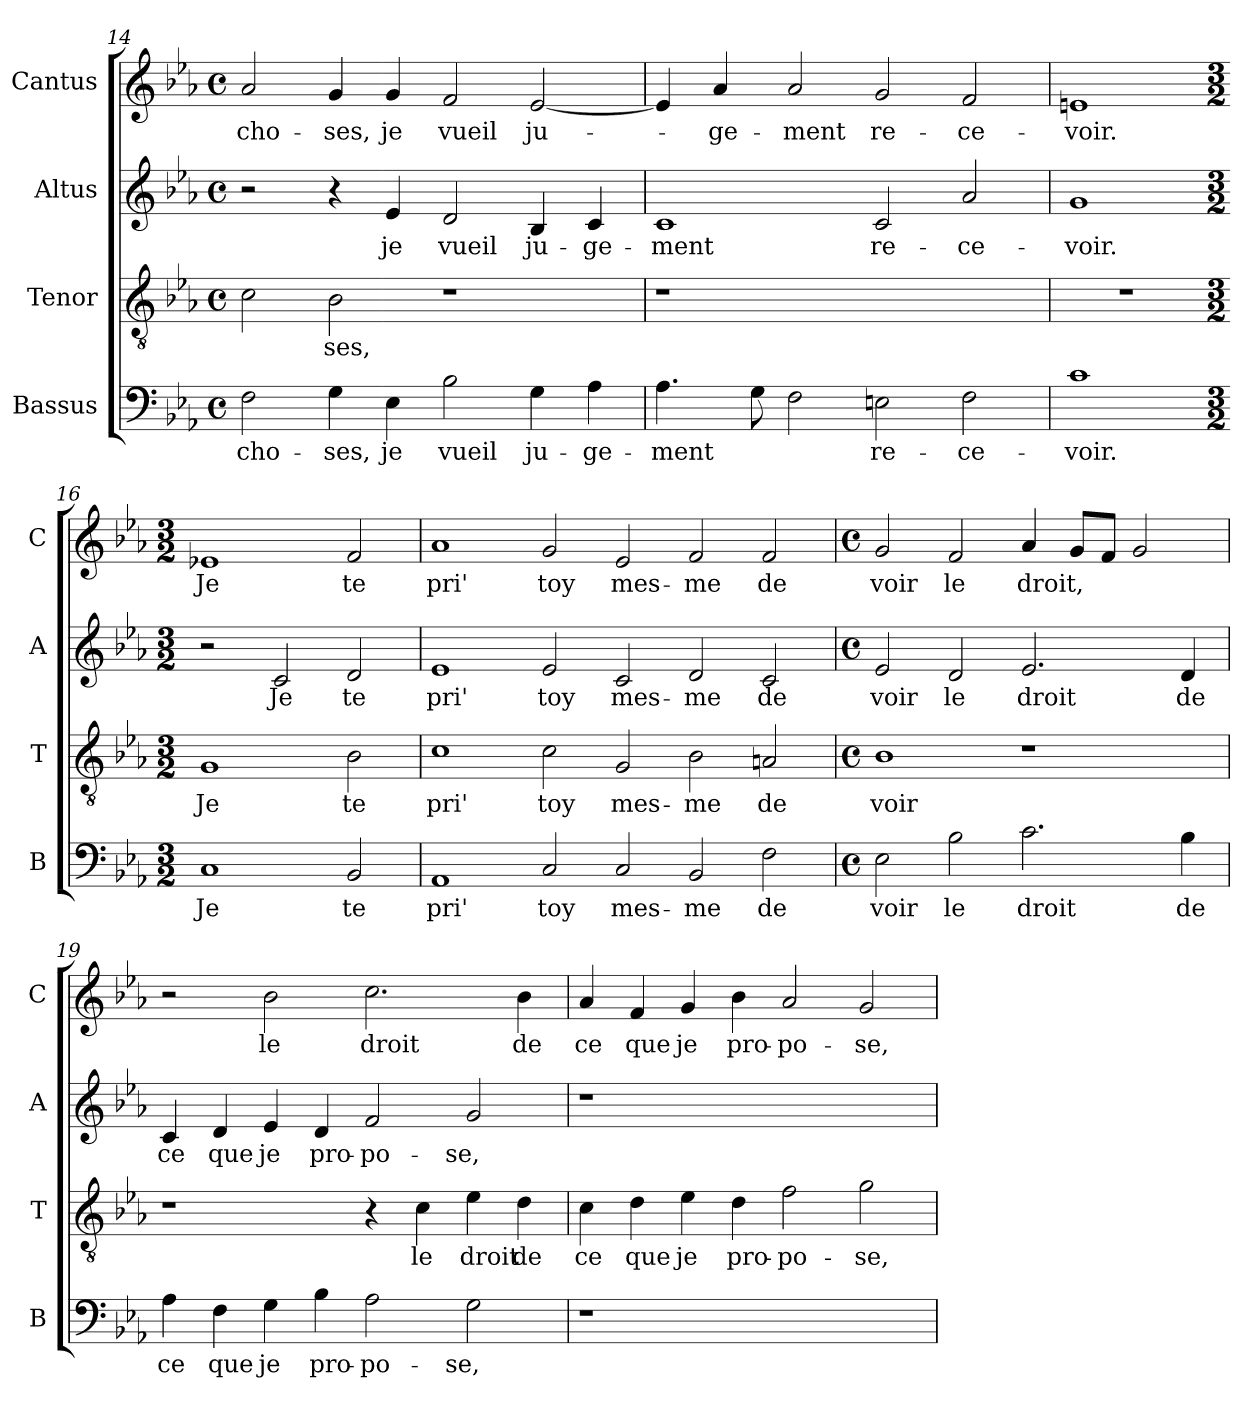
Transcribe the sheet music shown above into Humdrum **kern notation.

**kern	**text	**kern	**text	**kern	**text	**kern	**text
*part4	*part4	*part3	*part3	*part2	*part2	*part1	*part1
*staff4	*staff4	*staff3	*staff3	*staff2	*staff2	*staff1	*staff1
*I"Bassus	*	*I"Tenor	*	*I"Altus	*	*I"Cantus	*
*I'B	*	*I'T	*	*I'A	*	*I'C	*
*clefF4	*	*clefGv2	*	*clefG2	*	*clefG2	*
*k[b-e-a-]	*	*k[b-e-a-]	*	*k[b-e-a-]	*	*k[b-e-a-]	*
*E-:	*	*E-:	*	*E-:	*	*E-:	*
*M4/4	*	*M4/4	*	*M4/4	*	*M4/4	*
*met(c)	*	*met(c)	*	*met(c)	*	*met(c)	*
=14	=14	=14	=14	=14	=14	=14	=14
!	!LO:LY:b	!	!	!	!	!	!LO:LY:b
2F\	cho-	2c\	.	2r	.	2a-/	cho-
!	!LO:LY:b	!	!LO:LY:b	!	!	!	!LO:LY:b
4G\	-ses,	2B-\	-ses,	4r	.	4g/	-ses,
!	!LO:LY:b	!	!	!	!LO:LY:b	!	!LO:LY:b
4E-\	je	.	.	4e-/	je	4g/	je
!	!LO:LY:b	!	!	!	!LO:LY:b	!	!LO:LY:b
2B-\	vueil	1r	.	2d/	vueil	2f/	vueil
!	!LO:LY:b	!	!	!	!LO:LY:b	!	!LO:LY:b
4G\	ju-	.	.	4B-/	ju-	[2e-/	ju-
!	!LO:LY:b	!	!	!	!LO:LY:b	!	!
4A-\	-ge-	.	.	4c/	-ge-	.	.
=15	=15	=15	=15	=15	=15	=15	=15
!	!LO:LY:b	!	!	!	!LO:LY:b	!	!
4.A-\	-ment	1r	.	1c	-ment	4e-/]	.
!	!	!	!	!	!	!	!LO:LY:b
.	.	.	.	.	.	4a-/	-ge-
8G\	.	.	.	.	.	.	.
!	!	!	!	!	!	!	!LO:LY:b
2F\	.	.	.	.	.	2a-/	-ment
!	!LO:LY:b	!	!	!	!LO:LY:b	!	!LO:LY:b
2En\	re-	1ryy	.	2c/	re-	2g/	re-
!	!LO:LY:b	!	!	!	!LO:LY:b	!	!LO:LY:b
2F\	-ce-	.	.	2a-/	-ce-	2f/	-ce-
!!LO:LB:g=z
=16	=16	=16	=16	=16	=16	=16	=16
!	!LO:LY:b	!	!	!	!LO:LY:b	!	!LO:LY:b
1c	-voir.	1r	.	1g	-voir.	1en	-voir.
=16X3-	=16X3-	=16X3-	=16X3-	=16X3-	=16X3-	=16X3-	=16X3-
*M3/2	*	*M3/2	*	*M3/2	*	*M3/2	*
!	!LO:LY:b	!	!LO:LY:b	!	!	!	!LO:LY:b
1C	Je	1G	Je	2r	.	1e-X	Je
!	!	!	!	!	!LO:LY:b	!	!
.	.	.	.	2c/	Je	.	.
!	!LO:LY:b	!	!LO:LY:b	!	!LO:LY:b	!	!LO:LY:b
2BB-/	te	2B-\	te	2d/	te	2f/	te
=17	=17	=17	=17	=17	=17	=17	=17
!	!LO:LY:b	!	!LO:LY:b	!	!LO:LY:b	!	!LO:LY:b
1AA-	pri'	1c	pri'	1e-	pri'	1a-	pri'
!	!LO:LY:b	!	!LO:LY:b	!	!LO:LY:b	!	!LO:LY:b
2C/	toy	2c\	toy	2e-/	toy	2g/	toy
!	!LO:LY:b	!	!LO:LY:b	!	!LO:LY:b	!	!LO:LY:b
2C/	mes-	2G/	mes-	2c/	mes-	2e-/	mes-
!	!LO:LY:b	!	!LO:LY:b	!	!LO:LY:b	!	!LO:LY:b
2BB-/	-me	2B-\	-me	2d/	-me	2f/	-me
!	!LO:LY:b	!	!LO:LY:b	!	!LO:LY:b	!	!LO:LY:b
2F\	de	2An/	de	2c/	de	2f/	de
=18	=18	=18	=18	=18	=18	=18	=18
*M4/4	*	*M4/4	*	*M4/4	*	*M4/4	*
*met(c)	*	*met(c)	*	*met(c)	*	*met(c)	*
!	!LO:LY:b	!	!LO:LY:b	!	!LO:LY:b	!	!LO:LY:b
2E-\	voir	1B-	voir	2e-/	voir	2g/	voir
!	!LO:LY:b	!	!	!	!LO:LY:b	!	!LO:LY:b
2B-\	le	.	.	2d/	le	2f/	le
!	!LO:LY:b	!	!	!	!LO:LY:b	!	!LO:LY:b
2.c\	droit	1r	.	2.e-/	droit	4a-/	droit,
.	.	.	.	.	.	8g/L	.
.	.	.	.	.	.	8f/J	.
.	.	.	.	.	.	2g/	.
!	!LO:LY:b	!	!	!	!LO:LY:b	!	!
4B-\	de	.	.	4d/	de	.	.
!!LO:LB:g=z
=19	=19	=19	=19	=19	=19	=19	=19
!	!LO:LY:b	!	!	!	!LO:LY:b	!	!
4A-\	ce	1r	.	4c/	ce	2r	.
!	!LO:LY:b	!	!	!	!LO:LY:b	!	!
4F\	que	.	.	4d/	que	.	.
!	!LO:LY:b	!	!	!	!LO:LY:b	!	!LO:LY:b
4G\	je	.	.	4e-/	je	2b-\	le
!	!LO:LY:b	!	!	!	!LO:LY:b	!	!
4B-\	pro-	.	.	4d/	pro-	.	.
!	!LO:LY:b	!	!	!	!LO:LY:b	!	!LO:LY:b
2A-\	-po-	4r	.	2f/	-po-	2.cc\	droit
!	!	!	!LO:LY:b	!	!	!	!
.	.	4c\	le	.	.	.	.
!	!LO:LY:b	!	!LO:LY:b	!	!LO:LY:b	!	!
2G\	-se,	4e-\	droit	2g/	-se,	.	.
!	!	!	!LO:LY:b	!	!	!	!LO:LY:b
.	.	4d\	de	.	.	4b-\	de
=20	=20	=20	=20	=20	=20	=20	=20
!	!	!	!LO:LY:b	!	!	!	!LO:LY:b
1r	.	4c\	ce	1r	.	4a-/	ce
!	!	!	!LO:LY:b	!	!	!	!LO:LY:b
.	.	4d\	que	.	.	4f/	que
!	!	!	!LO:LY:b	!	!	!	!LO:LY:b
.	.	4e-\	je	.	.	4g/	je
!	!	!	!LO:LY:b	!	!	!	!LO:LY:b
.	.	4d\	pro-	.	.	4b-\	pro-
!	!	!	!LO:LY:b	!	!	!	!LO:LY:b
1ryy	.	2f\	-po-	1ryy	.	2a-/	-po-
!	!	!	!LO:LY:b	!	!	!	!LO:LY:b
.	.	2g\	-se,	.	.	2g/	-se,
=	=	=	=	=	=	=	=
*-	*-	*-	*-	*-	*-	*-	*-
